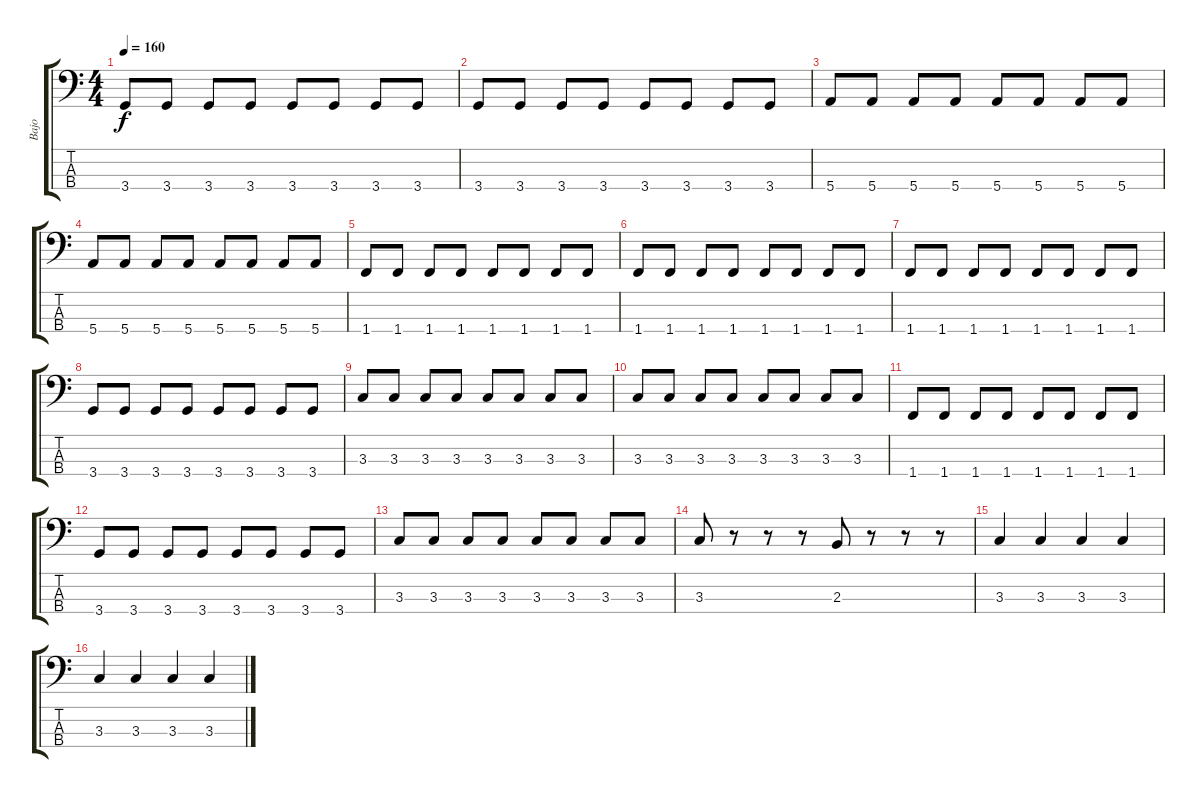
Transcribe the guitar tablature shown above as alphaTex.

\track ("Bajo" "Bajo") {instrument electricbassfinger}
\staff {score tabs}
\tuning (G2 D2 A1 E1) {hide}
\ts (4 4)
\tempo 160
\clef f4
\ks c
3.4.8{dy f} 3.4.8 3.4.8 3.4.8 3.4.8 3.4.8 3.4.8 3.4.8 |
3.4.8 3.4.8 3.4.8 3.4.8 3.4.8 3.4.8 3.4.8 3.4.8 |
5.4.8 5.4.8 5.4.8 5.4.8 5.4.8 5.4.8 5.4.8 5.4.8 |
5.4.8 5.4.8 5.4.8 5.4.8 5.4.8 5.4.8 5.4.8 5.4.8 |
1.4.8 1.4.8 1.4.8 1.4.8 1.4.8 1.4.8 1.4.8 1.4.8 |
1.4.8 1.4.8 1.4.8 1.4.8 1.4.8 1.4.8 1.4.8 1.4.8 |
1.4.8 1.4.8 1.4.8 1.4.8 1.4.8 1.4.8 1.4.8 1.4.8 |
3.4.8 3.4.8 3.4.8 3.4.8 3.4.8 3.4.8 3.4.8 3.4.8 |
3.3.8 3.3.8 3.3.8 3.3.8 3.3.8 3.3.8 3.3.8 3.3.8 |
3.3.8 3.3.8 3.3.8 3.3.8 3.3.8 3.3.8 3.3.8 3.3.8 |
1.4.8 1.4.8 1.4.8 1.4.8 1.4.8 1.4.8 1.4.8 1.4.8 |
3.4.8 3.4.8 3.4.8 3.4.8 3.4.8 3.4.8 3.4.8 3.4.8 |
3.3.8 3.3.8 3.3.8 3.3.8 3.3.8 3.3.8 3.3.8 3.3.8 |
3.3.8 r.8 r.8 r.8 2.3.8 r.8 r.8 r.8 |
3.3.4 3.3.4 3.3.4 3.3.4 |
3.3.4 3.3.4 3.3.4 3.3.4
